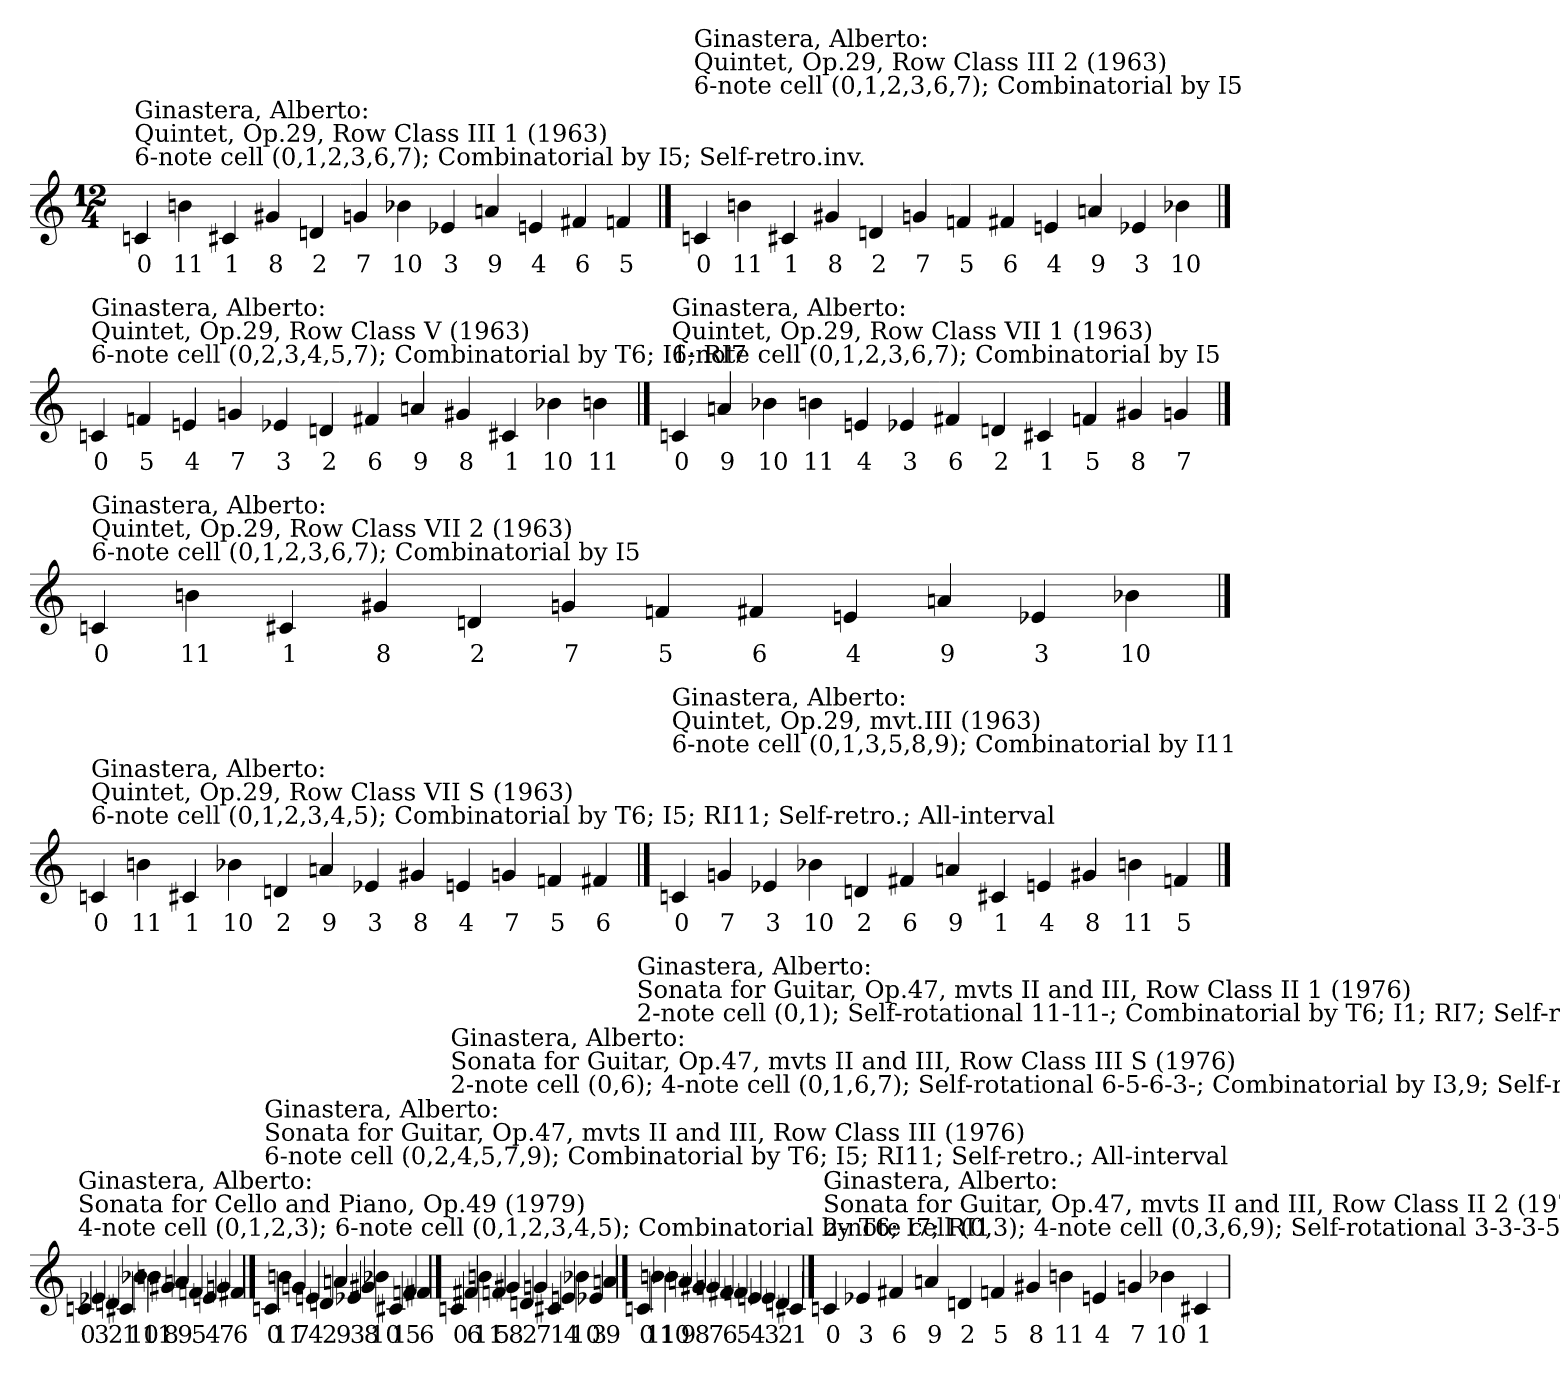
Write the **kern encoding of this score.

**kern	**text
*part1	*part1
*staff1	*staff1
!!LO:LB:g=z
*M12/4	*
==301	==301
!LO:TX:t=Ginastera, Alberto&colon; \nQuintet, Op.29, Row Class III 1 (1963)\n6-note cell (0,1,2,3,6,7); Combinatorial by I5; Self-retro.inv.	!
4cn	0
4bn	11
4c#X	1
4g#X	8
4dn	2
4gn	7
4b-X	10
4e-X	3
4an	9
4en	4
4f#X	6
4fn	5
!!LO:LB:g=z
==302	==302
!LO:TX:t=Ginastera, Alberto&colon; \nQuintet, Op.29, Row Class III 2 (1963)\n6-note cell (0,1,2,3,6,7); Combinatorial by I5	!
4cn	0
4bn	11
4c#X	1
4g#X	8
4dn	2
4gn	7
4fn	5
4f#X	6
4en	4
4an	9
4e-X	3
4b-X	10
!!LO:LB:g=z
==303	==303
!LO:TX:t=Ginastera, Alberto&colon; \nQuintet, Op.29, Row Class V (1963)\n6-note cell (0,2,3,4,5,7); Combinatorial by T6; I1; RI7	!
4cn	0
4fn	5
4en	4
4gn	7
4e-X	3
4dn	2
4f#X	6
4an	9
4g#X	8
4c#X	1
4b-X	10
4bn	11
!!LO:LB:g=z
==304	==304
!LO:TX:t=Ginastera, Alberto&colon; \nQuintet, Op.29, Row Class VII 1 (1963)\n6-note cell (0,1,2,3,6,7); Combinatorial by I5	!
4cn	0
4an	9
4b-X	10
4bn	11
4en	4
4e-X	3
4f#X	6
4dn	2
4c#X	1
4fn	5
4g#X	8
4gn	7
!!LO:LB:g=z
==305	==305
!LO:TX:t=Ginastera, Alberto&colon; \nQuintet, Op.29, Row Class VII 2 (1963)\n6-note cell (0,1,2,3,6,7); Combinatorial by I5	!
4cn	0
4bn	11
4c#X	1
4g#X	8
4dn	2
4gn	7
4fn	5
4f#X	6
4en	4
4an	9
4e-X	3
4b-X	10
!!LO:LB:g=z
==306	==306
!LO:TX:t=Ginastera, Alberto&colon; \nQuintet, Op.29, Row Class VII S (1963)\n6-note cell (0,1,2,3,4,5); Combinatorial by T6; I5; RI11; Self-retro.; All-interval	!
4cn	0
4bn	11
4c#X	1
4b-X	10
4dn	2
4an	9
4e-X	3
4g#X	8
4en	4
4gn	7
4fn	5
4f#X	6
!!LO:LB:g=z
==307	==307
!LO:TX:t=Ginastera, Alberto&colon; \nQuintet, Op.29, mvt.III (1963)\n6-note cell (0,1,3,5,8,9); Combinatorial by I11	!
4cn	0
4gn	7
4e-X	3
4b-X	10
4dn	2
4f#X	6
4an	9
4c#X	1
4en	4
4g#X	8
4bn	11
4fn	5
!!LO:LB:g=z
==308	==308
!LO:TX:t=Ginastera, Alberto&colon; \nSonata for Cello and Piano, Op.49 (1979)\n4-note cell (0,1,2,3); 6-note cell (0,1,2,3,4,5); Combinatorial by T6; I7; RI1	!
4cn	0
4e-X	3
4dn	2
4c#X	1
4b-X	10
4bn	11
4g#X	8
4an	9
4fn	5
4en	4
4gn	7
4f#X	6
!!LO:LB:g=z
==309	==309
!LO:TX:t=Ginastera, Alberto&colon; \nSonata for Guitar, Op.47, mvts II and III, Row Class III (1976)\n6-note cell (0,2,4,5,7,9); Combinatorial by T6; I5; RI11; Self-retro.; All-interval	!
4cn	0
4bn	11
4gn	7
4en	4
4dn	2
4an	9
4e-X	3
4g#X	8
4b-X	10
4c#X	1
4fn	5
4f#X	6
!!LO:LB:g=z
==310	==310
!LO:TX:t=Ginastera, Alberto&colon; \nSonata for Guitar, Op.47, mvts II and III, Row Class III S (1976)\n2-note cell (0,6); 4-note cell (0,1,6,7); Self-rotational 6-5-6-3-; Combinatorial by I3,9; Self-retro.inv.	!
4cn	0
4f#X	6
4bn	11
4fn	5
4g#X	8
4dn	2
4gn	7
4c#X	1
4en	4
4b-X	10
4e-X	3
4an	9
!!LO:LB:g=z
==311	==311
!LO:TX:t=Ginastera, Alberto&colon; \nSonata for Guitar, Op.47, mvts II and III, Row Class II 1 (1976)\n2-note cell (0,1); Self-rotational 11-11-; Combinatorial by T6; I1; RI7; Self-retro.inv.	!
4cn	0
4bn	11
4b-X	10
4an	9
4g#X	8
4gn	7
4f#X	6
4fn	5
4en	4
4e-X	3
4dn	2
4c#X	1
!!LO:LB:g=z
==312	==312
!LO:TX:t=Ginastera, Alberto&colon; \nSonata for Guitar, Op.47, mvts II and III, Row Class II 2 (1976)\n2-note cell (0,3); 4-note cell (0,3,6,9); Self-rotational 3-3-3-5-; Combinatorial by I1; Self-retro.inv.	!
4cn	0
4e-X	3
4f#X	6
4an	9
4dn	2
4fn	5
4g#X	8
4bn	11
4en	4
4gn	7
4b-X	10
4c#X	1
=	=
*-	*-
